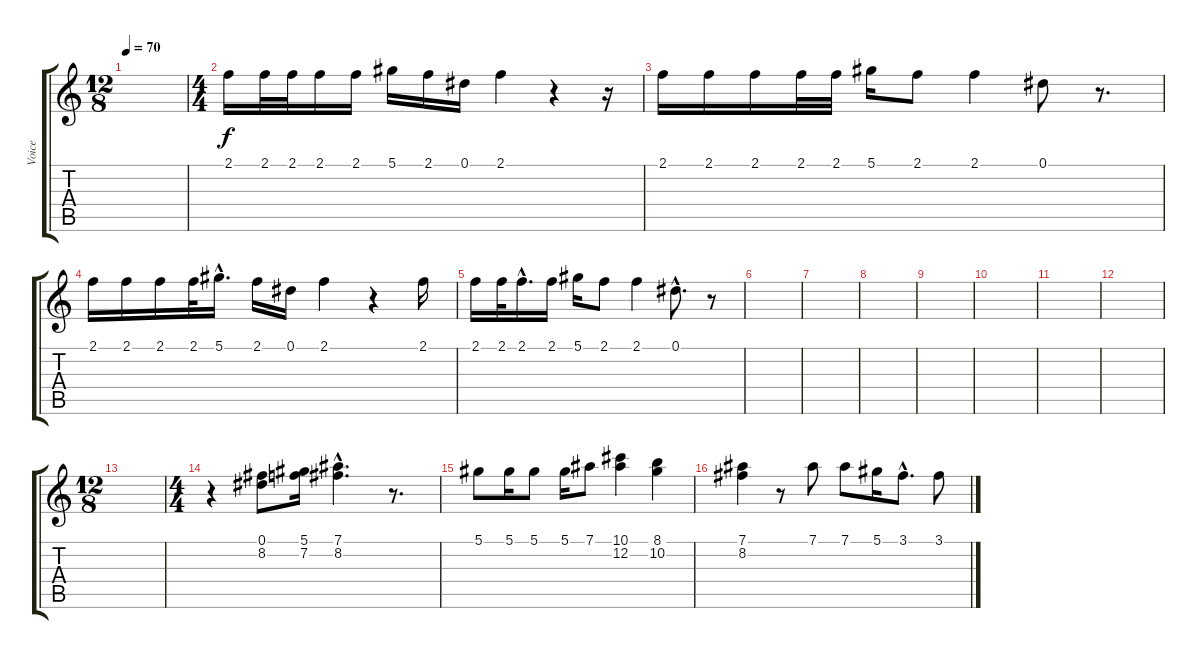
\track ("Voice" "Voice") {instrument distortionguitar}
\staff {score tabs}
\tuning (Eb4 Bb3 Gb3 Db3 Ab2 Eb2) {hide}
\ts (12 8)
\tempo 70
\clef g2
\ks c
|
\ts (4 4)
2.1.16 2.1.32 2.1.32 2.1.16 2.1.16 5.1.16 2.1.16 0.1.16 2.1.4 r.4 r.16 |
2.1.16 2.1.16 2.1.16 2.1.32 2.1.32 5.1.16 2.1.8 2.1.4 0.1.8 r.8{d} |
2.1.16 2.1.16 2.1.16 2.1.32 5.1{hac}.16{d} 2.1.16 0.1.16 2.1.4 r.4 2.1.16 |
2.1.16 2.1.32 2.1{hac}.16{d} 2.1.16 5.1.16 2.1.8 2.1.4 0.1{hac}.8{d} r.8 |
|
|
|
|
|
|
|
\ts (12 8)
|
\ts (4 4)
r.4 (0.1 8.2).8 (5.1 7.2).16 (7.1{hac} 8.2{hac}).4{d} r.8{d} |
5.1.8 5.1.16 5.1.8 5.1.16 7.1.8 (10.1 12.2).4 (8.1 10.2).4 |
(7.1 8.2).4 r.8 7.1.8 7.1.8 5.1.16 3.1{hac}.8{d} 3.1.8
